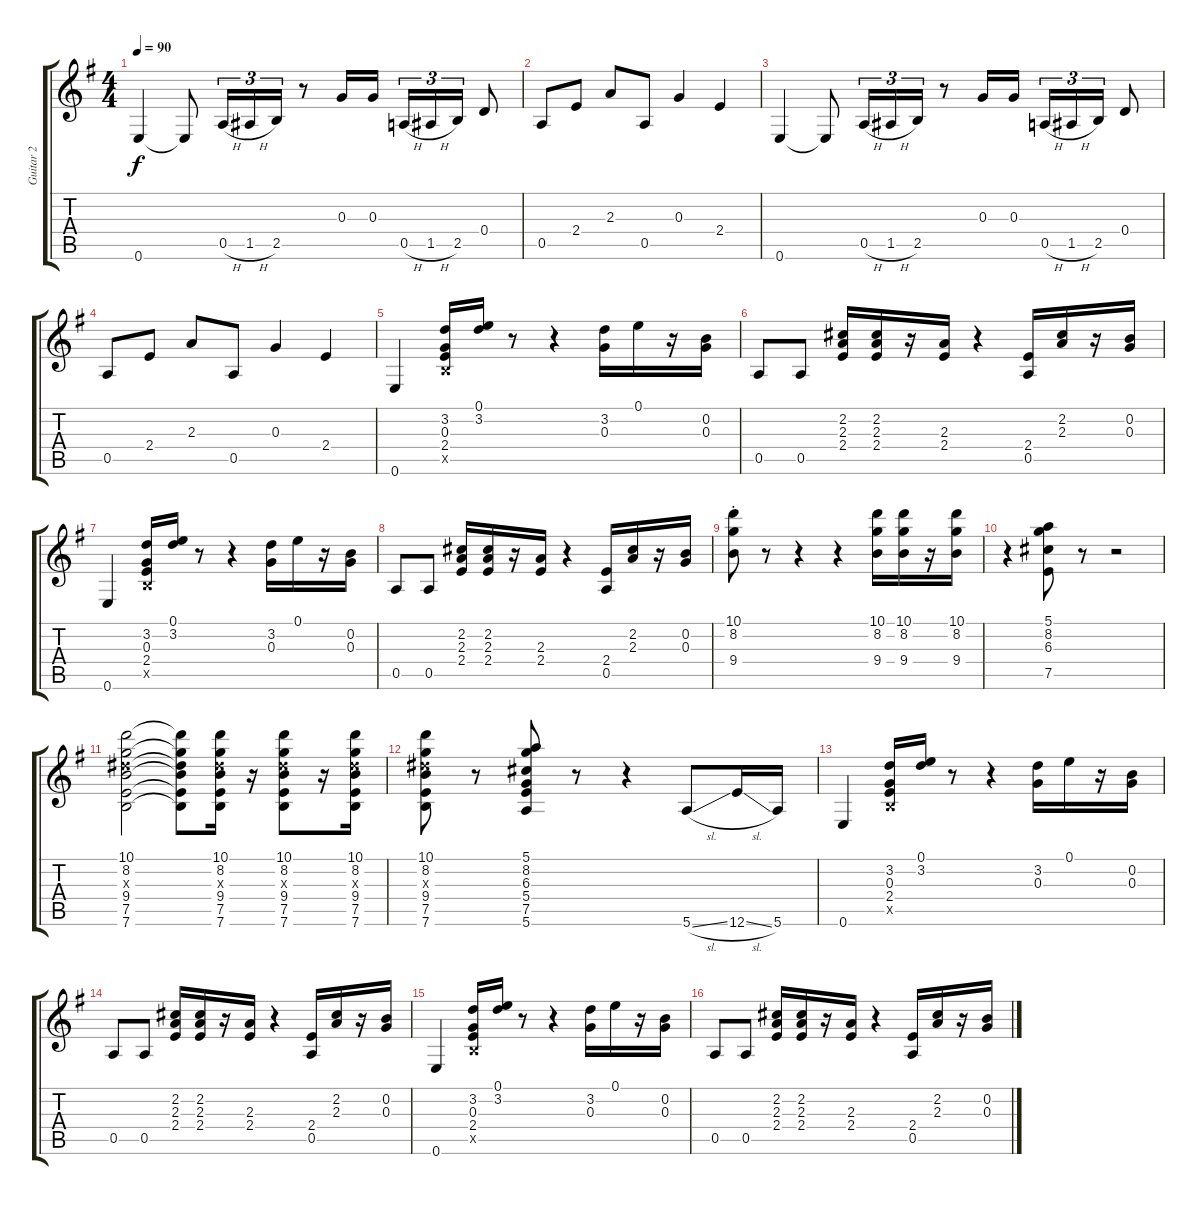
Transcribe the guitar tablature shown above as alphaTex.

\track ("Guitar 2" "Guitar 2") {instrument overdrivenguitar}
\staff {score tabs}
\tuning (E4 B3 G3 D3 A2 E2) {hide}
\ts (4 4)
\tempo 90
\clef g2
\ks g
0.6.4{dy f} 0.6{t}.8 0.5{h}.16{tu (3 2)} 1.5{h}.16{tu (3 2)} 2.5.16{tu (3 2)} r.8 0.3.16 0.3.16 0.5{h}.16{tu (3 2)} 1.5{h}.16{tu (3 2)} 2.5.16{tu (3 2)} 0.4.8 |
0.5.8 2.4.8 2.3.8 0.5.8 0.3.4 2.4.4 |
0.6.4 0.6{t}.8 0.5{h}.16{tu (3 2)} 1.5{h}.16{tu (3 2)} 2.5.16{tu (3 2)} r.8 0.3.16 0.3.16 0.5{h}.16{tu (3 2)} 1.5{h}.16{tu (3 2)} 2.5.16{tu (3 2)} 0.4.8 |
0.5.8 2.4.8 2.3.8 0.5.8 0.3.4 2.4.4 |
0.6.4 (3.2 0.3 2.4 2.5{x}).16 (0.1 3.2).16 r.8 r.4 (3.2 0.3).16 0.1.16 r.16 (0.2 0.3).16 |
0.5.8 0.5.8 (2.2 2.3 2.4).16 (2.2 2.3 2.4).16 r.16 (2.3 2.4).16 r.4 (2.4 0.5).16 (2.2 2.3).16 r.16 (0.2 0.3).16 |
0.6.4 (3.2 0.3 2.4 2.5{x}).16 (0.1 3.2).16 r.8 r.4 (3.2 0.3).16 0.1.16 r.16 (0.2 0.3).16 |
0.5.8 0.5.8 (2.2 2.3 2.4).16 (2.2 2.3 2.4).16 r.16 (2.3 2.4).16 r.4 (2.4 0.5).16 (2.2 2.3).16 r.16 (0.2 0.3).16 |
(10.1{st} 8.2{st} 9.4{st}).8 r.8 r.4 r.4 (10.1 8.2 9.4).16 (10.1 8.2 9.4).16 r.16 (10.1 8.2 9.4).16 |
r.4 (5.1 8.2 6.3 7.5).8 r.8 r.2 |
(10.1 8.2 8.3{x} 9.4 7.5 7.6).2 (10.1{t} 8.2{t} 8.3{t} 9.4{t} 7.5{t} 7.6{t}).8 (10.1 8.2 8.3{x} 9.4 7.5 7.6).16 r.16 (10.1 8.2 8.3{x} 9.4 7.5 7.6).8 r.16 (10.1 8.2 8.3{x} 9.4 7.5 7.6).16 |
(10.1 8.2 8.3{x} 9.4 7.5 7.6).8 r.8 (5.1 8.2 6.3 5.4 7.5 5.6).8 r.8 r.4 5.6{sl}.8 12.6{sl}.16 5.6.16 |
0.6.4 (3.2 0.3 2.4 2.5{x}).16 (0.1 3.2).16 r.8 r.4 (3.2 0.3).16 0.1.16 r.16 (0.2 0.3).16 |
0.5.8 0.5.8 (2.2 2.3 2.4).16 (2.2 2.3 2.4).16 r.16 (2.3 2.4).16 r.4 (2.4 0.5).16 (2.2 2.3).16 r.16 (0.2 0.3).16 |
0.6.4 (3.2 0.3 2.4 2.5{x}).16 (0.1 3.2).16 r.8 r.4 (3.2 0.3).16 0.1.16 r.16 (0.2 0.3).16 |
0.5.8 0.5.8 (2.2 2.3 2.4).16 (2.2 2.3 2.4).16 r.16 (2.3 2.4).16 r.4 (2.4 0.5).16 (2.2 2.3).16 r.16 (0.2 0.3).16
